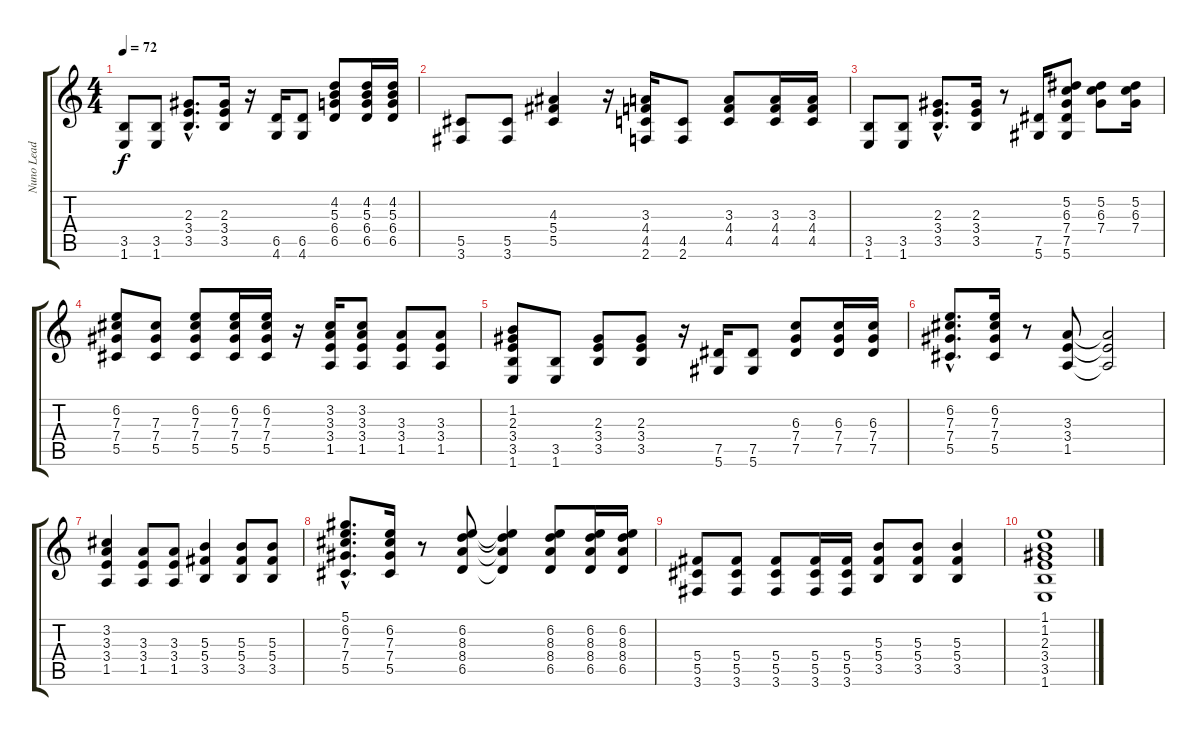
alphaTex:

\track ("Nuno Lead" "Nuno Lead") {instrument electricguitarclean}
\staff {score tabs}
\tuning (Eb4 Bb3 Gb3 Db3 Ab2 Eb2) {hide}
\ts (4 4)
\tempo 72
\clef g2
\ks c
(3.5 1.6).8{dy f} (3.5 1.6).8 (2.3{hac} 3.4{hac} 3.5{hac}).8{d} (2.3 3.4 3.5).16 r.16 (6.5 4.6).16 (6.5 4.6).8 (4.2 5.3 6.4 6.5).8 (4.2 5.3 6.4 6.5).16 (4.2 5.3 6.4 6.5).16 |
(5.5 3.6).8 (5.5 3.6).8 (4.3 5.4 5.5).4 r.16 (3.3 4.4 4.5 2.6).16 (4.5 2.6).8 (3.3 4.4 4.5).8 (3.3 4.4 4.5).16 (3.3 4.4 4.5).16 |
(3.5 1.6).8 (3.5 1.6).8 (2.3{hac} 3.4{hac} 3.5{hac}).8{d} (2.3 3.4 3.5).16 r.8 (7.5 5.6).16 (5.2 6.3 7.4 7.5 5.6).8 (5.2 6.3 7.4).8 (5.2 6.3 7.4).16 |
(6.2 7.3 7.4 5.5).8 (7.3 7.4 5.5).8 (6.2 7.3 7.4 5.5).8 (6.2 7.3 7.4 5.5).16 (6.2 7.3 7.4 5.5).16 r.16 (3.2 3.3 3.4 1.5).16 (3.2 3.3 3.4 1.5).8 (3.3 3.4 1.5).8 (3.3 3.4 1.5).8 |
(1.2 2.3 3.4 3.5 1.6).8 (3.5 1.6).8 (2.3 3.4 3.5).8 (2.3 3.4 3.5).8 r.16 (7.5 5.6).16 (7.5 5.6).8 (6.3 7.4 7.5).8 (6.3 7.4 7.5).16 (6.3 7.4 7.5).16 |
(6.2{hac} 7.3{hac} 7.4{hac} 5.5{hac}).8{d} (6.2 7.3 7.4 5.5).16 r.8 (3.3 3.4 1.5).8 (3.3{t} 3.4{t} 1.5{t}).2{volume 10 instrument overdrivenguitar} |
(3.2 3.3 3.4 1.5).4 (3.3 3.4 1.5).8 (3.3 3.4 1.5).8 (5.3 5.4 3.5).4 (5.3 5.4 3.5).8 (5.3 5.4 3.5).8 |
(5.1{hac} 6.2{hac} 7.3{hac} 7.4{hac} 5.5{hac}).8{d} (6.2 7.3 7.4 5.5).16 r.8 (6.2 8.3 8.4 6.5).8 (6.2{t} 8.3{t} 8.4{t} 6.5{t}).4 (6.2 8.3 8.4 6.5).8 (6.2 8.3 8.4 6.5).16 (6.2 8.3 8.4 6.5).16 |
(5.4 5.5 3.6).8 (5.4 5.5 3.6).8 (5.4 5.5 3.6).8 (5.4 5.5 3.6).16 (5.4 5.5 3.6).16 (5.3 5.4 3.5).8 (5.3 5.4 3.5).8 (5.3 5.4 3.5).4 |
(1.1 1.2 2.3 3.4 3.5 1.6).1
